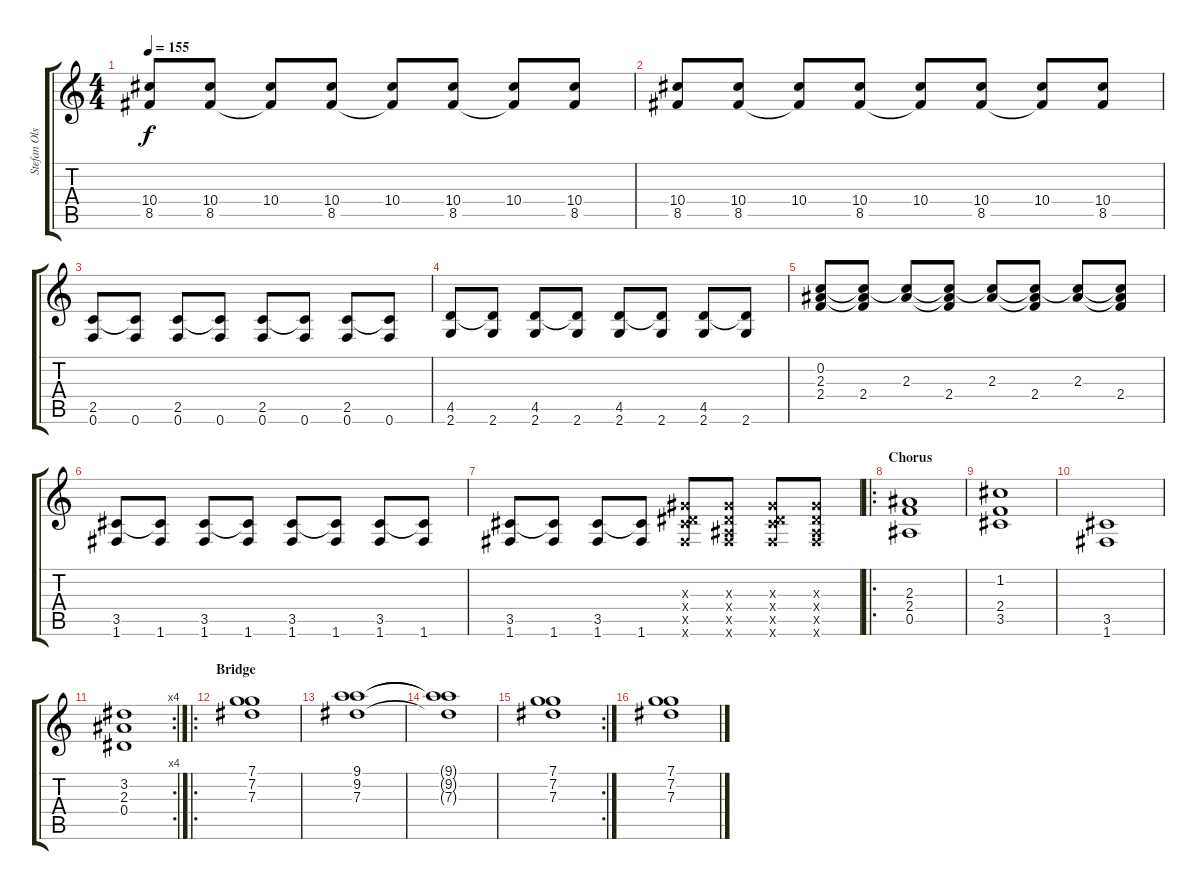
\track ("Stefan Olsdal" "Stefan Ols") {instrument distortionguitar}
\staff {score tabs}
\tuning (C4 C4 Ab3 Eb3 Bb2 F2) {hide}
\ts (4 4)
\tempo 155
\clef g2
\ks c
(10.4 8.5).8{dy f} (10.4 8.5).8 (10.4 8.5{t}).8 (10.4 8.5).8 (10.4 8.5{t}).8 (10.4 8.5).8 (10.4 8.5{t}).8 (10.4 8.5).8 |
(10.4 8.5).8 (10.4 8.5).8 (10.4 8.5{t}).8 (10.4 8.5).8 (10.4 8.5{t}).8 (10.4 8.5).8 (10.4 8.5{t}).8 (10.4 8.5).8 |
(2.5 0.6).8 (2.5{t} 0.6).8 (2.5 0.6).8 (2.5{t} 0.6).8 (2.5 0.6).8 (2.5{t} 0.6).8 (2.5 0.6).8 (2.5{t} 0.6).8 |
(4.5 2.6).8 (4.5{t} 2.6).8 (4.5 2.6).8 (4.5{t} 2.6).8 (4.5 2.6).8 (4.5{t} 2.6).8 (4.5 2.6).8 (4.5{t} 2.6).8 |
(0.2 2.3 2.4).8 (0.2{t} 2.3{t} 2.4).8 (0.2{t} 2.3).8 (0.2{t} 2.3{t} 2.4).8 (0.2{t} 2.3).8 (0.2{t} 2.3{t} 2.4).8 (0.2{t} 2.3).8 (0.2{t} 2.3{t} 2.4).8 |
(3.5 1.6).8 (3.5{t} 1.6).8 (3.5 1.6).8 (3.5{t} 1.6).8 (3.5 1.6).8 (3.5{t} 1.6).8 (3.5 1.6).8 (3.5{t} 1.6).8 |
(3.5 1.6).8 (3.5{t} 1.6).8 (3.5 1.6).8 (3.5{t} 1.6).8 (0.3{x} 0.4{x} 3.5{x} 1.6{x}).8 (0.3{x} 0.4{x} 0.5{x} 1.6{x}).8 (0.3{x} 0.4{x} 3.5{x} 1.6{x}).8 (0.3{x} 0.4{x} 0.5{x} 1.6{x}).8 |
\ro
\section ("" "Chorus")
(2.3 2.4 0.5).1 |
(1.2 2.4 3.5).1 |
(3.5 1.6).1 |
\rc 4
(3.2 2.3 0.4).1 |
\ro
\section ("" "Bridge")
(7.1 7.2 7.3).1{volume 12 instrument churchorgan} |
(9.1 9.2 7.3).1 |
(9.1{t} 9.2{t} 7.3{t}).1 |
\rc 2
(7.1 7.2 7.3).1 |
(7.1 7.2 7.3).1{volume 12 instrument churchorgan}
